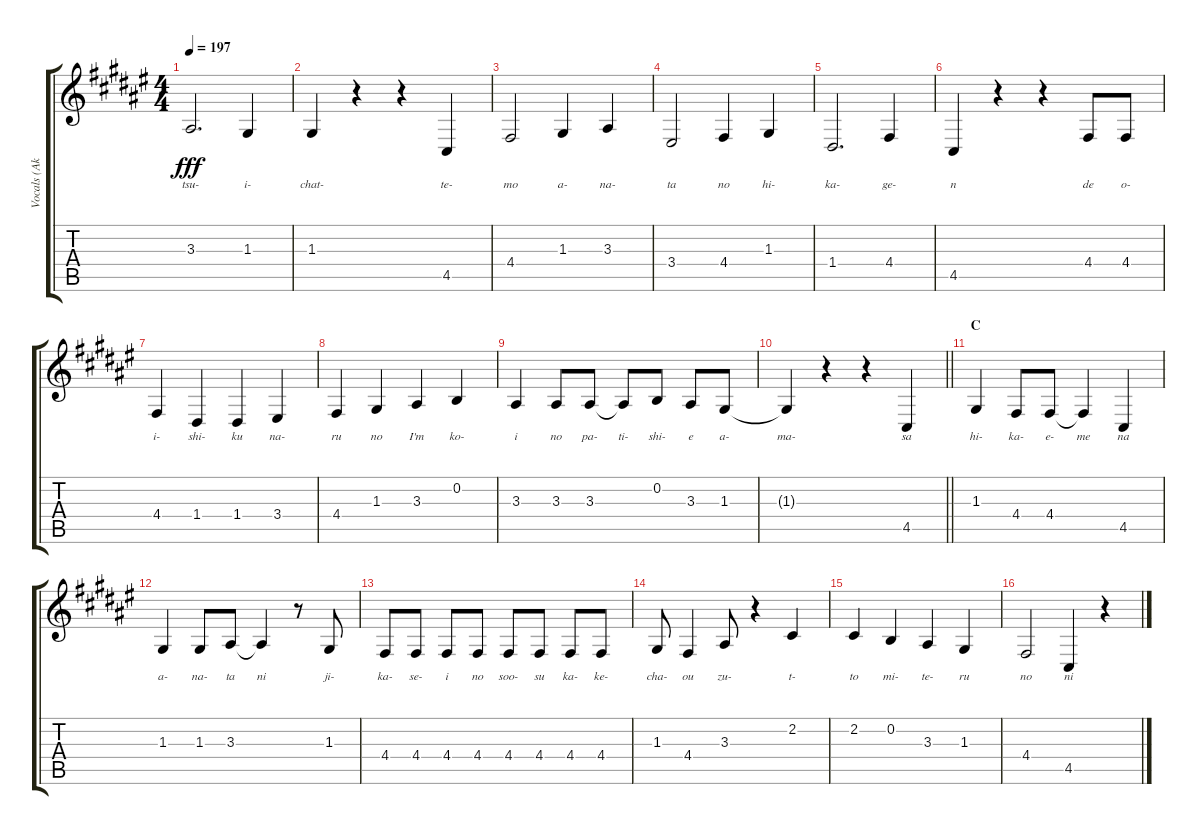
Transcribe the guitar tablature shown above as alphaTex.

\track ("Vocals (Akiyama Mio)" "Vocals (Ak") {instrument altosax}
\staff {score tabs}
\tuning (E4 B3 G3 D3 A2 E2) {hide}
\ts (4 4)
\tempo 197
\clef g2
\ks f#
3.3.2{d lyrics (0 "tsu-") lyrics (1 "") lyrics (2 "") lyrics (3 "") lyrics (4 "") dy fff} 1.3.4{lyrics (0 "i-") lyrics (1 "") lyrics (2 "") lyrics (3 "") lyrics (4 "")} |
1.3.4{lyrics (0 "chat-") lyrics (1 "") lyrics (2 "") lyrics (3 "") lyrics (4 "")} r.4 r.4 4.5.4{lyrics (0 "te-") lyrics (1 "") lyrics (2 "") lyrics (3 "") lyrics (4 "")} |
4.4.2{lyrics (0 "mo") lyrics (1 "") lyrics (2 "") lyrics (3 "") lyrics (4 "")} 1.3.4{lyrics (0 "a-") lyrics (1 "") lyrics (2 "") lyrics (3 "") lyrics (4 "")} 3.3.4{lyrics (0 "na-") lyrics (1 "") lyrics (2 "") lyrics (3 "") lyrics (4 "")} |
3.4.2{lyrics (0 "ta") lyrics (1 "") lyrics (2 "") lyrics (3 "") lyrics (4 "")} 4.4.4{lyrics (0 "no") lyrics (1 "") lyrics (2 "") lyrics (3 "") lyrics (4 "")} 1.3.4{lyrics (0 "hi-") lyrics (1 "") lyrics (2 "") lyrics (3 "") lyrics (4 "")} |
1.4.2{d lyrics (0 "ka-") lyrics (1 "") lyrics (2 "") lyrics (3 "") lyrics (4 "")} 4.4.4{lyrics (0 "ge-") lyrics (1 "") lyrics (2 "") lyrics (3 "") lyrics (4 "")} |
4.5.4{lyrics (0 "n") lyrics (1 "") lyrics (2 "") lyrics (3 "") lyrics (4 "")} r.4 r.4 4.4.8{lyrics (0 "de") lyrics (1 "") lyrics (2 "") lyrics (3 "") lyrics (4 "")} 4.4.8{lyrics (0 "o-") lyrics (1 "") lyrics (2 "") lyrics (3 "") lyrics (4 "")} |
4.4.4{lyrics (0 "i-") lyrics (1 "") lyrics (2 "") lyrics (3 "") lyrics (4 "")} 1.4.4{lyrics (0 "shi-") lyrics (1 "") lyrics (2 "") lyrics (3 "") lyrics (4 "")} 1.4.4{lyrics (0 "ku") lyrics (1 "") lyrics (2 "") lyrics (3 "") lyrics (4 "")} 3.4.4{lyrics (0 "na-") lyrics (1 "") lyrics (2 "") lyrics (3 "") lyrics (4 "")} |
4.4.4{lyrics (0 "ru") lyrics (1 "") lyrics (2 "") lyrics (3 "") lyrics (4 "")} 1.3.4{lyrics (0 "no") lyrics (1 "") lyrics (2 "") lyrics (3 "") lyrics (4 "")} 3.3.4{lyrics (0 "I'm") lyrics (1 "") lyrics (2 "") lyrics (3 "") lyrics (4 "")} 0.2.4{lyrics (0 "ko-") lyrics (1 "") lyrics (2 "") lyrics (3 "") lyrics (4 "")} |
3.3.4{lyrics (0 "i") lyrics (1 "") lyrics (2 "") lyrics (3 "") lyrics (4 "")} 3.3.8{lyrics (0 "no") lyrics (1 "") lyrics (2 "") lyrics (3 "") lyrics (4 "")} 3.3.8{lyrics (0 "pa-") lyrics (1 "") lyrics (2 "") lyrics (3 "") lyrics (4 "")} 3.3{t}.8{lyrics (0 "ti-") lyrics (1 "") lyrics (2 "") lyrics (3 "") lyrics (4 "")} 0.2.8{lyrics (0 "shi-") lyrics (1 "") lyrics (2 "") lyrics (3 "") lyrics (4 "")} 3.3.8{lyrics (0 "e") lyrics (1 "") lyrics (2 "") lyrics (3 "") lyrics (4 "")} 1.3.8{lyrics (0 "a-") lyrics (1 "") lyrics (2 "") lyrics (3 "") lyrics (4 "")} |
\barLineRight lightlight
1.3{t}.4{lyrics (0 "ma-") lyrics (1 "") lyrics (2 "") lyrics (3 "") lyrics (4 "")} r.4 r.4 4.5.4{lyrics (0 "sa") lyrics (1 "") lyrics (2 "") lyrics (3 "") lyrics (4 "")} |
\section ("" "C")
1.3.4{lyrics (0 "hi-") lyrics (1 "") lyrics (2 "") lyrics (3 "") lyrics (4 "")} 4.4.8{lyrics (0 "ka-") lyrics (1 "") lyrics (2 "") lyrics (3 "") lyrics (4 "")} 4.4.8{lyrics (0 "e-") lyrics (1 "") lyrics (2 "") lyrics (3 "") lyrics (4 "")} 4.4{t}.4{lyrics (0 "me") lyrics (1 "") lyrics (2 "") lyrics (3 "") lyrics (4 "")} 4.5.4{lyrics (0 "na") lyrics (1 "") lyrics (2 "") lyrics (3 "") lyrics (4 "")} |
1.3.4{lyrics (0 "a-") lyrics (1 "") lyrics (2 "") lyrics (3 "") lyrics (4 "")} 1.3.8{lyrics (0 "na-") lyrics (1 "") lyrics (2 "") lyrics (3 "") lyrics (4 "")} 3.3.8{lyrics (0 "ta") lyrics (1 "") lyrics (2 "") lyrics (3 "") lyrics (4 "")} 3.3{t}.4{lyrics (0 "ni") lyrics (1 "") lyrics (2 "") lyrics (3 "") lyrics (4 "")} r.8 1.3.8{lyrics (0 "ji-") lyrics (1 "") lyrics (2 "") lyrics (3 "") lyrics (4 "")} |
4.4.8{lyrics (0 "ka-") lyrics (1 "") lyrics (2 "") lyrics (3 "") lyrics (4 "")} 4.4.8{lyrics (0 "se-") lyrics (1 "") lyrics (2 "") lyrics (3 "") lyrics (4 "")} 4.4.8{lyrics (0 "i") lyrics (1 "") lyrics (2 "") lyrics (3 "") lyrics (4 "")} 4.4.8{lyrics (0 "no") lyrics (1 "") lyrics (2 "") lyrics (3 "") lyrics (4 "")} 4.4.8{lyrics (0 "soo-") lyrics (1 "") lyrics (2 "") lyrics (3 "") lyrics (4 "")} 4.4.8{lyrics (0 "su") lyrics (1 "") lyrics (2 "") lyrics (3 "") lyrics (4 "")} 4.4.8{lyrics (0 "ka-") lyrics (1 "") lyrics (2 "") lyrics (3 "") lyrics (4 "")} 4.4.8{lyrics (0 "ke-") lyrics (1 "") lyrics (2 "") lyrics (3 "") lyrics (4 "")} |
1.3.8{lyrics (0 "cha-") lyrics (1 "") lyrics (2 "") lyrics (3 "") lyrics (4 "")} 4.4.4{lyrics (0 "ou") lyrics (1 "") lyrics (2 "") lyrics (3 "") lyrics (4 "")} 3.3.8{lyrics (0 "zu-") lyrics (1 "") lyrics (2 "") lyrics (3 "") lyrics (4 "")} r.4 2.2.4{lyrics (0 "t-") lyrics (1 "") lyrics (2 "") lyrics (3 "") lyrics (4 "")} |
2.2.4{lyrics (0 "to") lyrics (1 "") lyrics (2 "") lyrics (3 "") lyrics (4 "")} 0.2.4{lyrics (0 "mi-") lyrics (1 "") lyrics (2 "") lyrics (3 "") lyrics (4 "")} 3.3.4{lyrics (0 "te-") lyrics (1 "") lyrics (2 "") lyrics (3 "") lyrics (4 "")} 1.3.4{lyrics (0 "ru") lyrics (1 "") lyrics (2 "") lyrics (3 "") lyrics (4 "")} |
4.4.2{lyrics (0 "no") lyrics (1 "") lyrics (2 "") lyrics (3 "") lyrics (4 "")} 4.5.4{lyrics (0 "ni") lyrics (1 "") lyrics (2 "") lyrics (3 "") lyrics (4 "")} r.4
